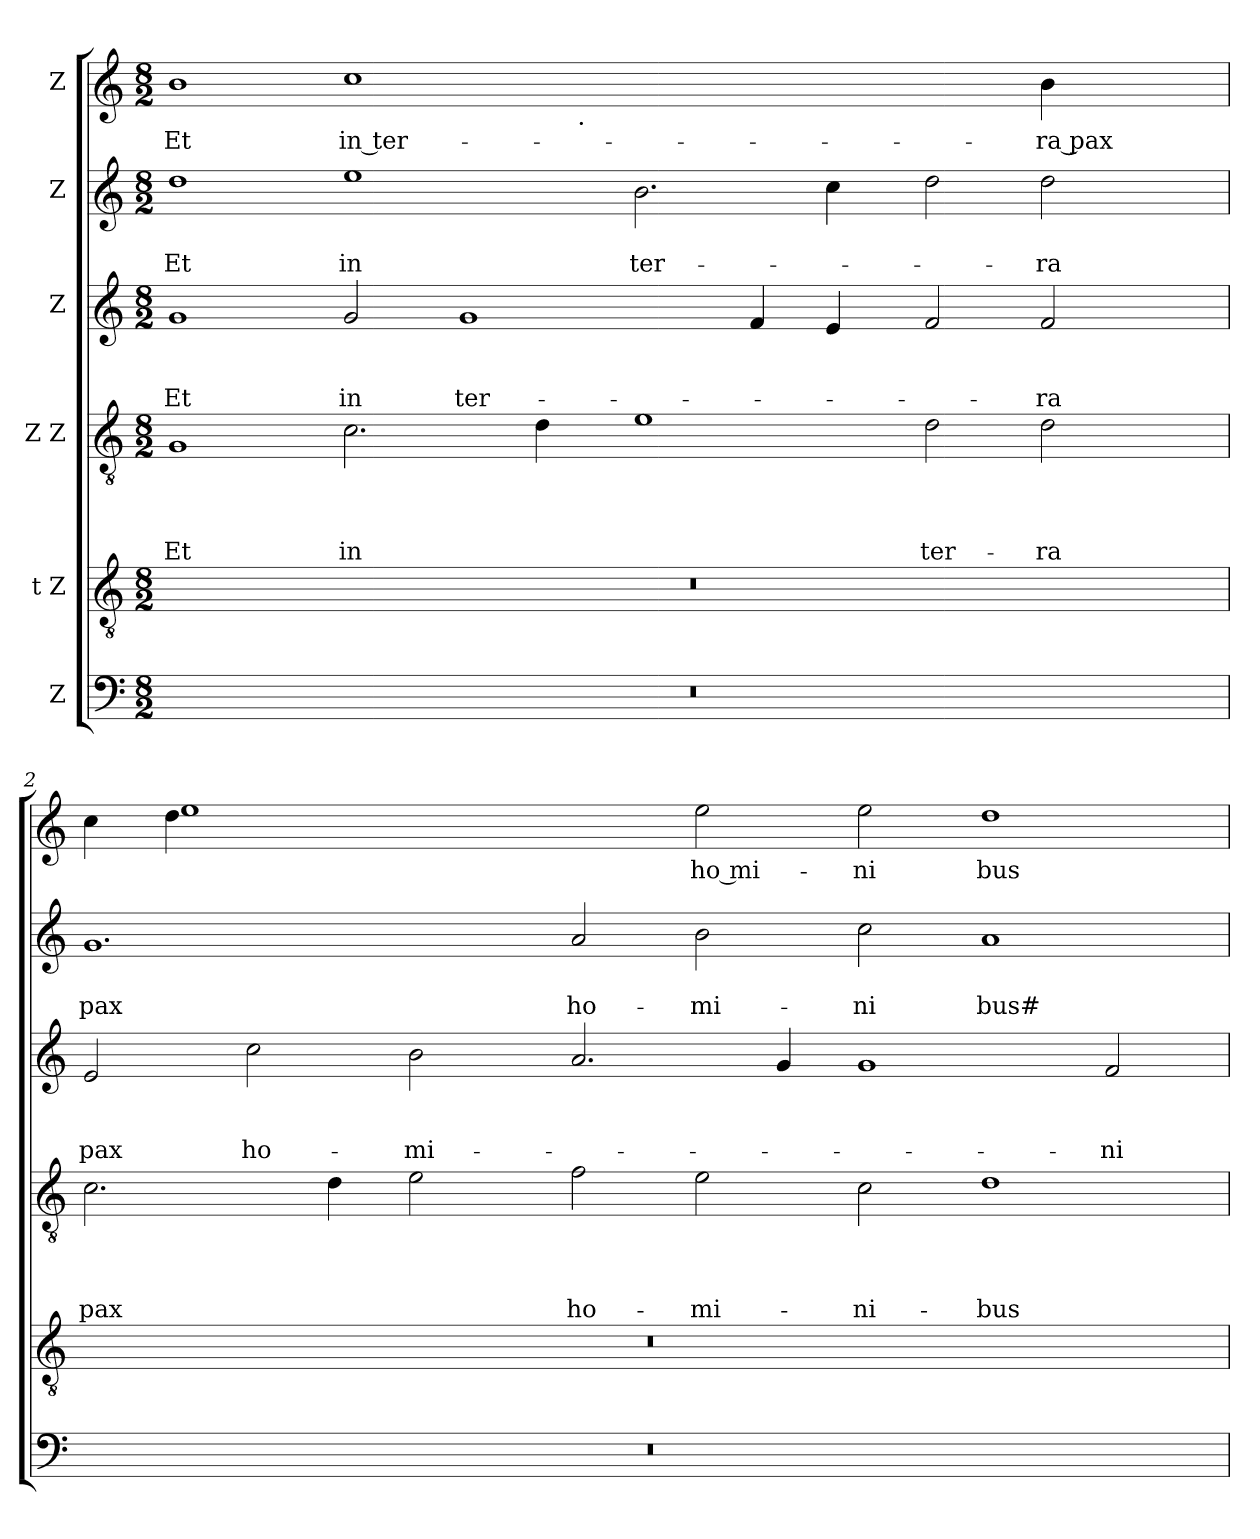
**kern	**kern	**kern	**text	**text	**text	**text	**kern	**text	**text	**text	**kern	**text	**text	**kern	**text
*part6	*part5	*part4	*part4	*part4	*part4	*part4	*part3	*part3	*part3	*part3	*part2	*part2	*part2	*part1	*part1
*staff6	*staff5	*staff4	*staff4	*staff4	*staff4	*staff4	*staff3	*staff3	*staff3	*staff3	*staff2	*staff2	*staff2	*staff1	*staff1
*I"Z	*I"t Z	*I"Z Z	*	*	*	*	*I"Z	*	*	*	*I"Z	*	*	*I"Z	*
*clefF4	*clefGv2	*clefGv2	*	*	*	*	*clefG2	*	*	*	*clefG2	*	*	*clefG2	*
*k[]	*k[]	*k[]	*	*	*	*	*k[]	*	*	*	*k[]	*	*	*k[]	*
*C:	*C:	*C:	*	*	*	*	*C:	*	*	*	*C:	*	*	*C:	*
*M8/2	*M8/2	*M8/2	*	*	*	*	*M8/2	*	*	*	*M8/2	*	*	*M8/2	*
=1	=1	=1	=1	=1	=1	=1	=1	=1	=1	=1	=1	=1	=1	=1	=1
!	!	!	!	!	!	!LO:LY:b	!	!	!	!LO:LY:b	!	!	!LO:LY:b	!	!LO:LY:b
*	*	*	*	*	*	*	*	*	*	*	*	*	*	*^	*
00r	00r	1G	.	.	.	Et	1g	.	.	Et	1dd	.	Et	1b	1ryy	Et
!	!	!	!	!	!	!LO:LY:b	!	!	!	!LO:LY:b	!	!	!LO:LY:b	!	!	!LO:LY:b
.	.	2.c\	.	.	.	in	2g/	.	.	in	1ee	.	in	1cc	2ryy	in ter-
!	!	!	!	!	!	!	!	!	!	!LO:LY:b	!	!	!	!	!	!
.	.	.	.	.	.	.	1g	.	.	ter-	.	.	.	.	4ryy	.
.	.	4d\	.	.	.	.	.	.	.	.	.	.	.	.	16.ryy	.
!	!	!	!	!	!	!	!	!	!	!	!	!	!	!	!LO:TX:b:t=.	!
.	.	.	.	.	.	.	.	.	.	.	.	.	.	.	1ryy	.
!	!	!	!	!	!	!	!	!	!	!	!	!	!LO:LY:b	!	!	!
.	.	1e	.	.	.	.	.	.	.	.	2.b\	.	ter-	1.ryy	.	.
.	.	.	.	.	.	.	4f/	.	.	.	.	.	.	.	.	.
.	.	.	.	.	.	.	4e/	.	.	.	4cc\	.	.	.	.	.
.	.	.	.	.	.	.	.	.	.	.	.	.	.	.	1ryy	.
!	!	!	!	!	!	!LO:LY:b	!	!	!	!	!	!	!	!	!	!
.	.	2d\	.	.	.	ter-	2f/	.	.	.	2dd\	.	.	.	.	.
!	!	!	!	!	!	!LO:LY:b	!	!	!	!LO:LY:b	!	!	!LO:LY:b	!	!	!LO:LY:b:rj
.	.	2d\	.	.	.	-ra	2f/	.	.	-ra	2dd\	.	-ra	4b\	.	-ra pax
.	.	.	.	.	.	.	.	.	.	.	.	.	.	4ryy	.	.
.	.	.	.	.	.	.	.	.	.	.	.	.	.	.	8ryy	.
.	.	.	.	.	.	.	.	.	.	.	.	.	.	.	32ryy	.
=2	=2	=2	=2	=2	=2	=2	=2	=2	=2	=2	=2	=2	=2	=2	=2	=2
!	!	!	!	!	!	!LO:LY:b	!	!	!	!LO:LY:b	!	!	!LO:LY:b	!	!	!
00r	00r	2.c\	.	.	.	pax	2e/	.	.	pax	1.g	.	pax	4cc\	4ryy	.
.	.	.	.	.	.	.	.	.	.	.	.	.	.	4dd\	1ee	.
!	!	!	!	!	!	!	!	!	!	!LO:LY:b	!	!	!	!	!	!
.	.	.	.	.	.	.	2cc\	.	.	ho-	.	.	.	2%7ryy	.	.
.	.	4d\	.	.	.	.	.	.	.	.	.	.	.	.	.	.
!	!	!	!	!	!	!	!	!	!	!LO:LY:b	!	!	!	!	!	!
.	.	2e\	.	.	.	.	2b\	.	.	-mi-	.	.	.	.	.	.
.	.	.	.	.	.	.	.	.	.	.	.	.	.	.	2.ryy	.
!	!	!	!	!	!	!LO:LY:b	!	!	!	!	!	!	!LO:LY:b	!	!	!
.	.	2f\	.	.	.	ho-	2.a/	.	.	.	2a/	.	ho-	.	.	.
!	!	!	!	!	!	!LO:LY:b	!	!	!	!	!	!	!LO:LY:b	!	!	!LO:LY:b:rj
.	.	2e\	.	.	.	-mi-	.	.	.	.	2b\	.	-mi-	.	2ee\	ho mi-
.	.	.	.	.	.	.	4g/	.	.	.	.	.	.	.	.	.
!	!	!	!	!	!	!LO:LY:b	!	!	!	!	!	!	!LO:LY:b	!	!	!LO:LY:b
.	.	2c\	.	.	.	-ni-	1g	.	.	.	2cc\	.	-ni	.	2ee\	-ni
!	!	!	!	!	!	!LO:LY:b	!	!	!	!	!	!	!LO:LY:b	!	!	!LO:LY:b
.	.	1d	.	.	.	-bus	.	.	.	.	1a	.	bus#	.	1dd	bus
!	!	!	!	!	!	!	!	!	!	!LO:LY:b	!	!	!	!	!	!
.	.	.	.	.	.	.	2f/	.	.	-ni-	.	.	.	.	.	.
*	*	*	*	*	*	*	*	*	*	*	*	*	*	*v	*v	*
=	=	=	=	=	=	=	=	=	=	=	=	=	=	=	=
*-	*-	*-	*-	*-	*-	*-	*-	*-	*-	*-	*-	*-	*-	*-	*-
